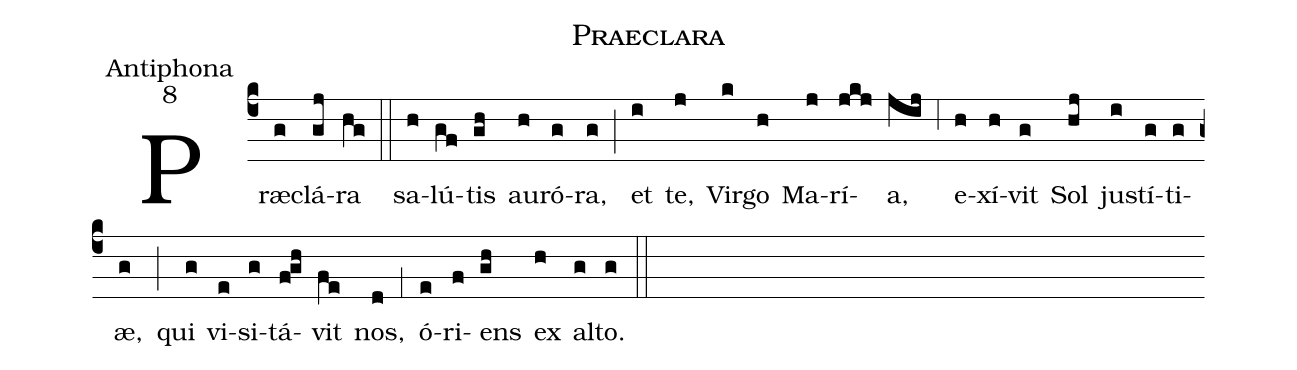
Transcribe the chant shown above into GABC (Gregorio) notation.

name:Praeclara;
office-part:Antiphona;
mode:8;
%%
(c4) Præ(g)clá(gj)ra(hg) (::) sa(h)lú(gf)tis(gh) au(h)ró(g)ra,(g) (;) et(i) te,(j) Vir(k)go(h) Ma(j)rí(jkj)a,(jij) (;6) e(h)xí(h)vit(g) Sol(hj) ju(i)stí(g)ti(g)æ,(g) (;) qui(g) vi(e)si(g)tá(f!gh)vit(fe) nos,(d) (;1) ó(e)ri(f)ens(gh) ex(h) al(g)to.(g) (::)
